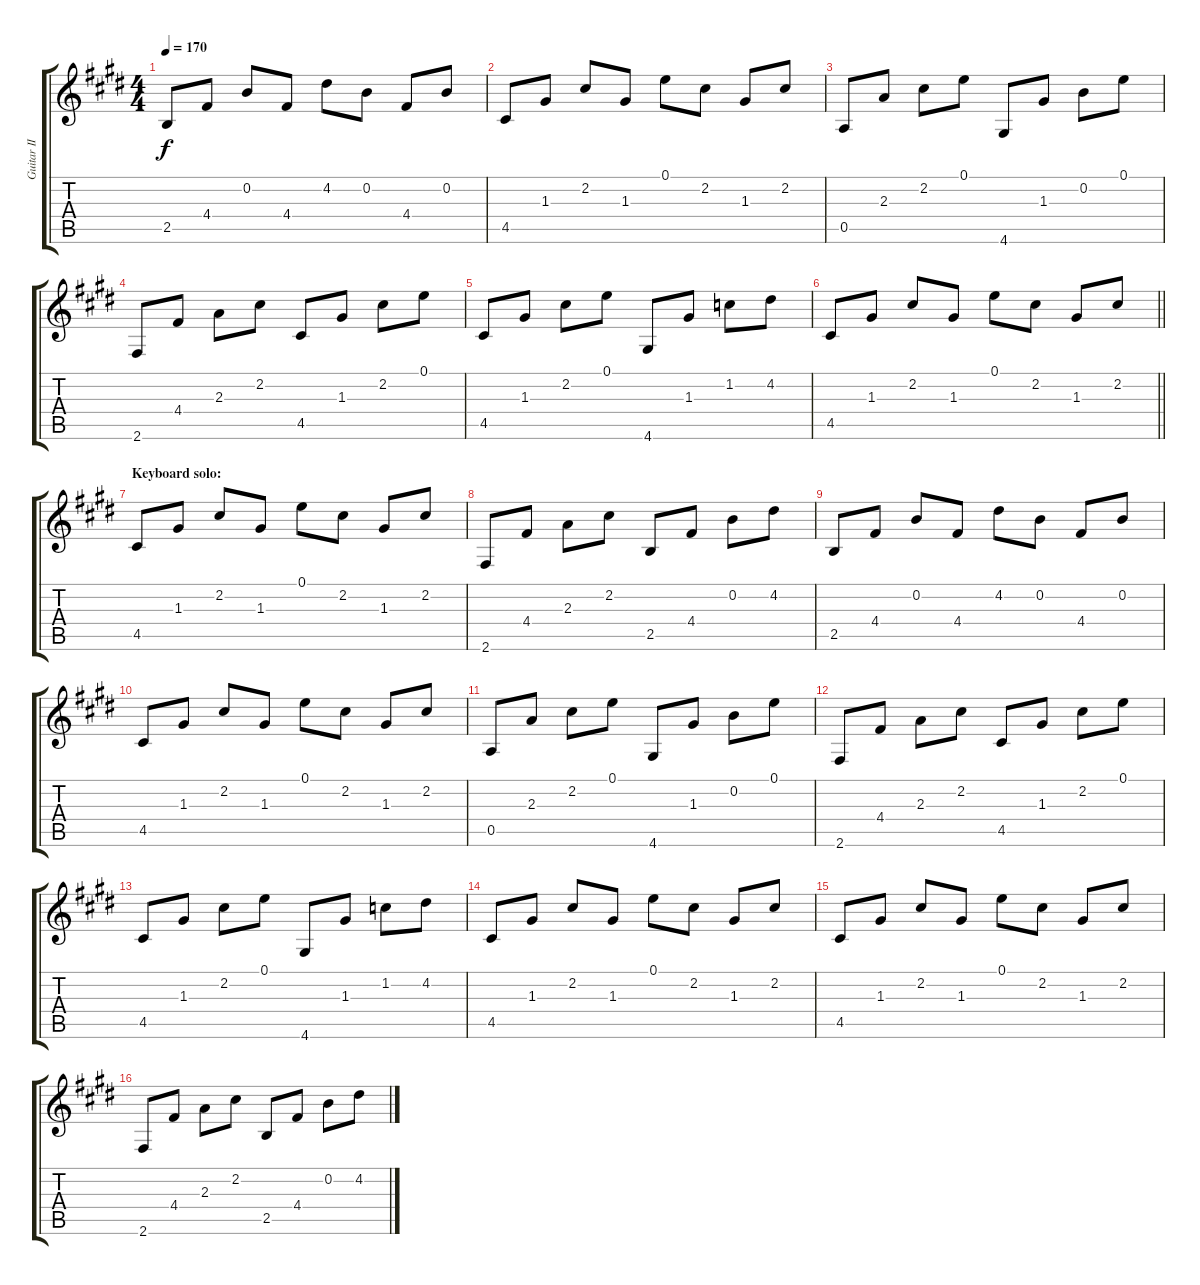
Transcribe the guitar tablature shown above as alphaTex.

\track ("Guitar II" "Guitar II") {instrument acousticguitarnylon}
\staff {score tabs}
\tuning (E4 B3 G3 D3 A2 E2) {hide}
\ts (4 4)
\tempo 170
\clef g2
\ks c#minor
2.5.8{dy f} 4.4.8 0.2.8 4.4.8 4.2.8 0.2.8 4.4.8 0.2.8 |
4.5.8 1.3.8 2.2.8 1.3.8 0.1.8 2.2.8 1.3.8 2.2.8 |
0.5.8 2.3.8 2.2.8 0.1.8 4.6.8 1.3.8 0.2.8 0.1.8 |
2.6.8 4.4.8 2.3.8 2.2.8 4.5.8 1.3.8 2.2.8 0.1.8 |
4.5.8 1.3.8 2.2.8 0.1.8 4.6.8 1.3.8 1.2.8 4.2.8 |
\barLineRight lightlight
4.5.8 1.3.8 2.2.8 1.3.8 0.1.8 2.2.8 1.3.8 2.2.8 |
\section ("" "Keyboard solo:")
4.5.8 1.3.8 2.2.8 1.3.8 0.1.8 2.2.8 1.3.8 2.2.8 |
2.6.8 4.4.8 2.3.8 2.2.8 2.5.8 4.4.8 0.2.8 4.2.8 |
2.5.8 4.4.8 0.2.8 4.4.8 4.2.8 0.2.8 4.4.8 0.2.8 |
4.5.8 1.3.8 2.2.8 1.3.8 0.1.8 2.2.8 1.3.8 2.2.8 |
0.5.8 2.3.8 2.2.8 0.1.8 4.6.8 1.3.8 0.2.8 0.1.8 |
2.6.8 4.4.8 2.3.8 2.2.8 4.5.8 1.3.8 2.2.8 0.1.8 |
4.5.8 1.3.8 2.2.8 0.1.8 4.6.8 1.3.8 1.2.8 4.2.8 |
4.5.8 1.3.8 2.2.8 1.3.8 0.1.8 2.2.8 1.3.8 2.2.8 |
4.5.8 1.3.8 2.2.8 1.3.8 0.1.8 2.2.8 1.3.8 2.2.8 |
2.6.8 4.4.8 2.3.8 2.2.8 2.5.8 4.4.8 0.2.8 4.2.8
